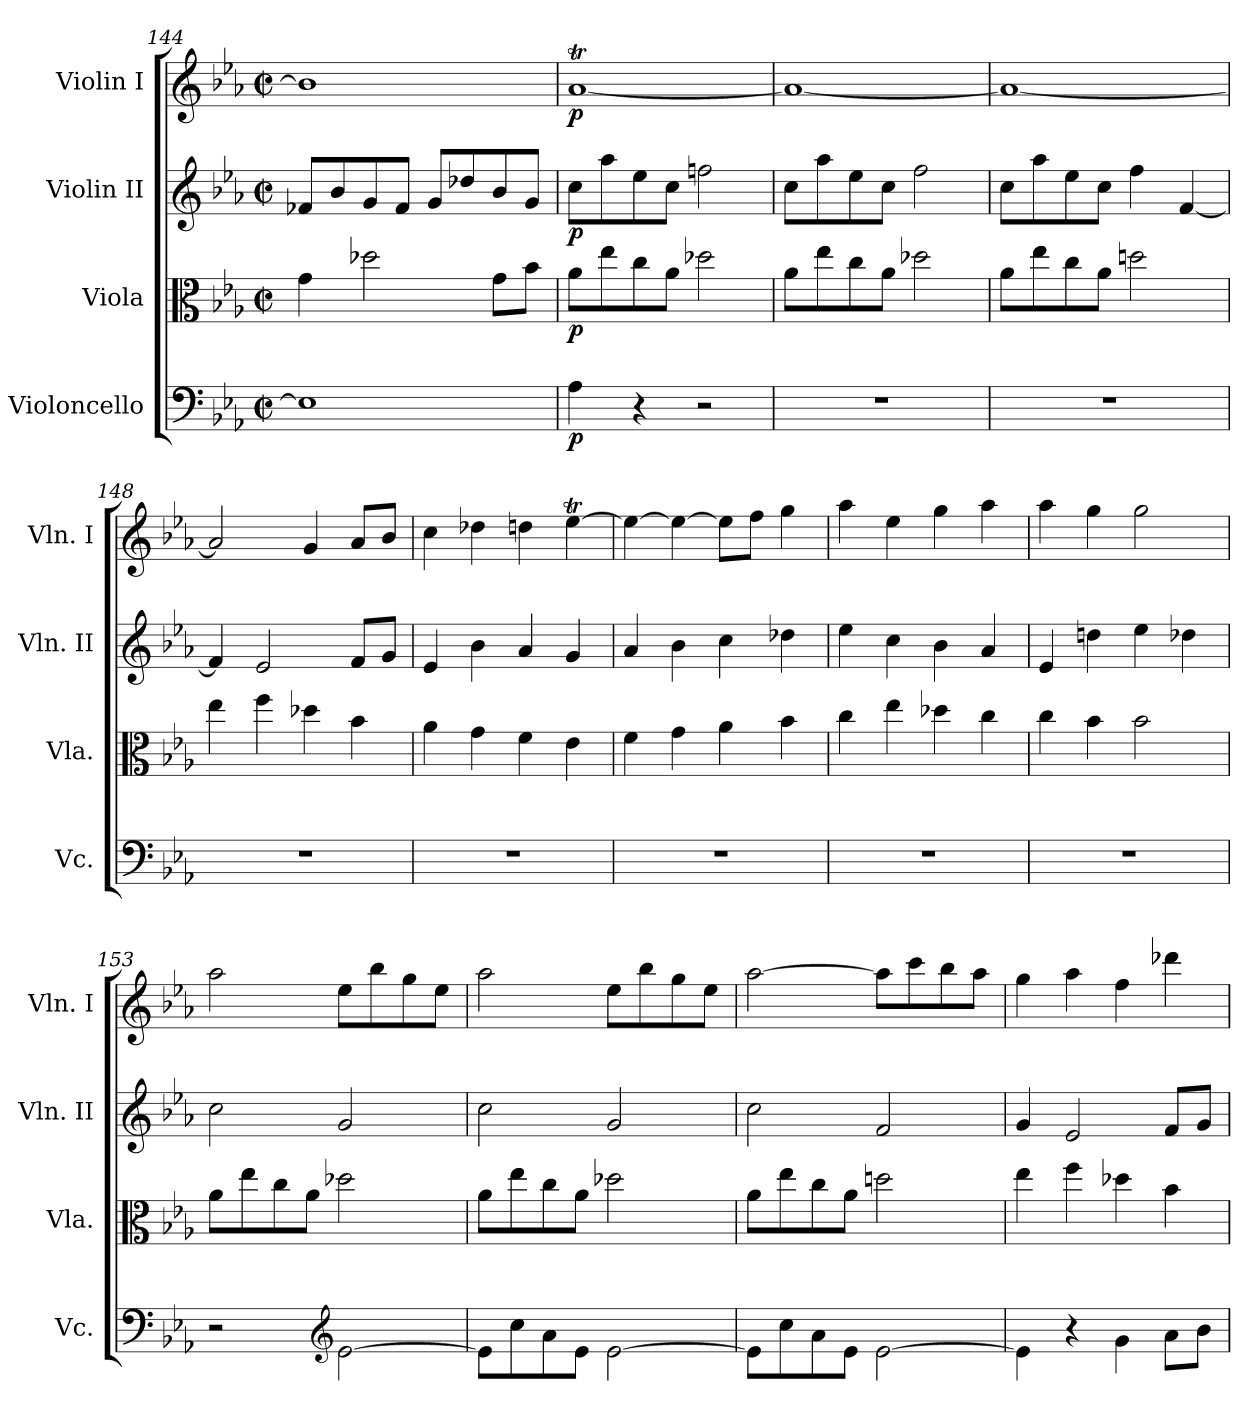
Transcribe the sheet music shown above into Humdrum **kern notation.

**kern	**dynam	**kern	**dynam	**kern	**dynam	**kern	**dynam
*part4	*part4	*part3	*part3	*part2	*part2	*part1	*part1
*staff4	*staff4	*staff3	*staff3	*staff2	*staff2	*staff1	*staff1
*I"Violoncello	*	*I"Viola	*	*I"Violin II	*	*I"Violin I	*
*I'Vc.	*	*I'Vla.	*	*I'Vln. II	*	*I'Vln. I	*
*clefF4	*	*clefC3	*	*clefG2	*	*clefG2	*
*k[b-e-a-]	*	*k[b-e-a-]	*	*k[b-e-a-]	*	*k[b-e-a-]	*
*M2/2	*	*M2/2	*	*M2/2	*	*M2/2	*
*met(c|)	*	*met(c|)	*	*met(c|)	*	*met(c|)	*
=144	=144	=144	=144	=144	=144	=144	=144
1E-]	.	4g\	.	8f-X/L	.	1b-]	.
.	.	.	.	8b-/	.	.	.
.	.	2dd-X\	.	8g/	.	.	.
.	.	.	.	8f-/J	.	.	.
.	.	.	.	8g/L	.	.	.
.	.	.	.	8dd-X/	.	.	.
.	.	8g\L	.	8b-/	.	.	.
.	.	8b-\J	.	8g/J	.	.	.
!!LO:PB:g=z
=145	=145	=145	=145	=145	=145	=145	=145
!	!LO:DY:b	!	!LO:DY:b	!	!LO:DY:b	!	!LO:DY:b
4A-\	p	8a-\L	p	8cc\L	p	[1a-T	p
.	.	8ee-\	.	8aa-\	.	.	.
4r	.	8cc\	.	8ee-\	.	.	.
.	.	8a-\J	.	8cc\J	.	.	.
2r	.	2dd-X\	.	2ffn\	.	.	.
=146	=146	=146	=146	=146	=146	=146	=146
1r	.	8a-\L	.	8cc\L	.	1a-_	.
.	.	8ee-\	.	8aa-\	.	.	.
.	.	8cc\	.	8ee-\	.	.	.
.	.	8a-\J	.	8cc\J	.	.	.
.	.	2dd-X\	.	2ff\	.	.	.
=147	=147	=147	=147	=147	=147	=147	=147
1r	.	8a-\L	.	8cc\L	.	1a-_	.
.	.	8ee-\	.	8aa-\	.	.	.
.	.	8cc\	.	8ee-\	.	.	.
.	.	8a-\J	.	8cc\J	.	.	.
.	.	2ddn\	.	4ff\	.	.	.
.	.	.	.	[4f/	.	.	.
=148	=148	=148	=148	=148	=148	=148	=148
1r	.	4ee-\	.	4f/]	.	2a-/]	.
.	.	4ff\	.	2e-/	.	.	.
.	.	4dd-X\	.	.	.	4g/	.
.	.	4b-\	.	8f/L	.	8a-/L	.
.	.	.	.	8g/J	.	8b-/J	.
=149	=149	=149	=149	=149	=149	=149	=149
1r	.	4a-\	.	4e-/	.	4cc\	.
.	.	4g\	.	4b-\	.	4dd-X\	.
.	.	4f\	.	4a-/	.	4ddn\	.
.	.	4e-\	.	4g/	.	[4ee-T\	.
!!LO:PB:g=z
=150	=150	=150	=150	=150	=150	=150	=150
1r	.	4f\	.	4a-/	.	4ee-\_	.
.	.	4g\	.	4b-\	.	4ee-\_	.
.	.	4a-\	.	4cc\	.	8ee-\L]	.
.	.	.	.	.	.	8ff\J	.
.	.	4b-\	.	4dd-X\	.	4gg\	.
=151	=151	=151	=151	=151	=151	=151	=151
1r	.	4cc\	.	4ee-\	.	4aa-\	.
.	.	4ee-\	.	4cc\	.	4ee-\	.
.	.	4dd-X\	.	4b-\	.	4gg\	.
.	.	4cc\	.	4a-/	.	4aa-\	.
=152	=152	=152	=152	=152	=152	=152	=152
1r	.	4cc\	.	4e-/	.	4aa-\	.
.	.	4b-\	.	4ddn\	.	4gg\	.
.	.	2b-\	.	4ee-\	.	2gg\	.
.	.	.	.	4dd-X\	.	.	.
=153	=153	=153	=153	=153	=153	=153	=153
2r	.	8a-\L	.	2cc\	.	2aa-\	.
.	.	8ee-\	.	.	.	.	.
.	.	8cc\	.	.	.	.	.
.	.	8a-\J	.	.	.	.	.
*clefG2	*	*	*	*	*	*	*
[2e-\	.	2dd-X\	.	2g/	.	8ee-\L	.
.	.	.	.	.	.	8bb-\	.
.	.	.	.	.	.	8gg\	.
.	.	.	.	.	.	8ee-\J	.
=154	=154	=154	=154	=154	=154	=154	=154
8e-\L]	.	8a-\L	.	2cc\	.	2aa-\	.
8cc\	.	8ee-\	.	.	.	.	.
8a-\	.	8cc\	.	.	.	.	.
8e-\J	.	8a-\J	.	.	.	.	.
[2e-\	.	2dd-X\	.	2g/	.	8ee-\L	.
.	.	.	.	.	.	8bb-\	.
.	.	.	.	.	.	8gg\	.
.	.	.	.	.	.	8ee-\J	.
!!LO:LB:g=z
=155	=155	=155	=155	=155	=155	=155	=155
8e-\L]	.	8a-\L	.	2cc\	.	[2aa-\	.
8cc\	.	8ee-\	.	.	.	.	.
8a-\	.	8cc\	.	.	.	.	.
8e-\J	.	8a-\J	.	.	.	.	.
[2e-\	.	2ddn\	.	2f/	.	8aa-\L]	.
.	.	.	.	.	.	8ccc\	.
.	.	.	.	.	.	8bb-\	.
.	.	.	.	.	.	8aa-\J	.
=156	=156	=156	=156	=156	=156	=156	=156
4e-\]	.	4ee-\	.	4g/	.	4gg\	.
4r	.	4ff\	.	2e-/	.	4aa-\	.
4g\	.	4dd-X\	.	.	.	4ff\	.
8a-\L	.	4b-\	.	8f/L	.	4ddd-X\	.
8b-\J	.	.	.	8g/J	.	.	.
=	=	=	=	=	=	=	=
*-	*-	*-	*-	*-	*-	*-	*-
